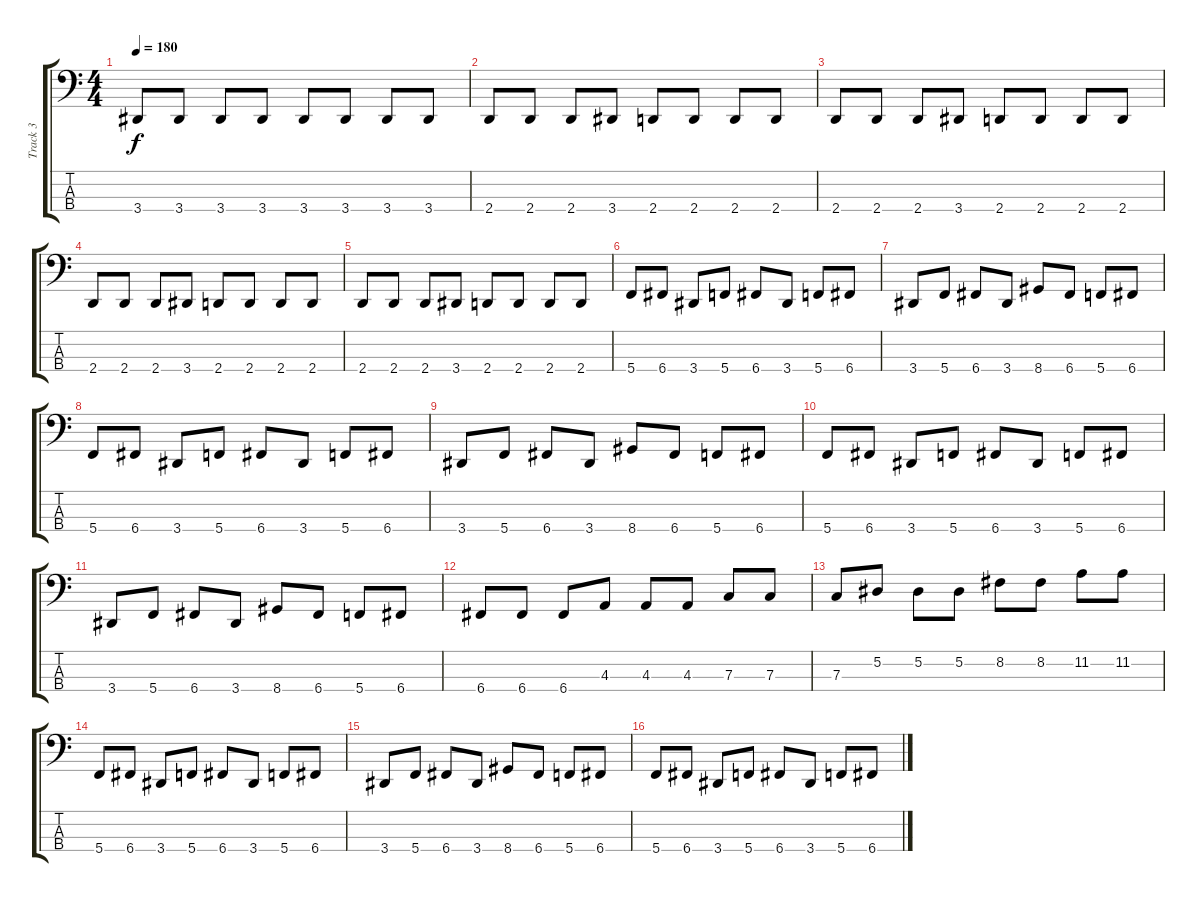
\track ("Track 3" "Track 3") {instrument electricbassfinger}
\staff {score tabs}
\tuning (Eb2 Bb1 F1 C1) {hide}
\ts (4 4)
\tempo 180
\clef f4
\ks c
3.4.8{dy f} 3.4.8 3.4.8 3.4.8 3.4.8 3.4.8 3.4.8 3.4.8 |
2.4.8 2.4.8 2.4.8 3.4.8 2.4.8 2.4.8 2.4.8 2.4.8 |
2.4.8 2.4.8 2.4.8 3.4.8 2.4.8 2.4.8 2.4.8 2.4.8 |
2.4.8 2.4.8 2.4.8 3.4.8 2.4.8 2.4.8 2.4.8 2.4.8 |
2.4.8 2.4.8 2.4.8 3.4.8 2.4.8 2.4.8 2.4.8 2.4.8 |
5.4.8{instrument slapbass1} 6.4.8 3.4.8 5.4.8 6.4.8 3.4.8 5.4.8 6.4.8 |
3.4.8 5.4.8 6.4.8 3.4.8 8.4.8 6.4.8 5.4.8 6.4.8 |
5.4.8 6.4.8 3.4.8 5.4.8 6.4.8 3.4.8 5.4.8 6.4.8 |
3.4.8 5.4.8 6.4.8 3.4.8 8.4.8 6.4.8 5.4.8 6.4.8 |
5.4.8 6.4.8 3.4.8 5.4.8 6.4.8 3.4.8 5.4.8 6.4.8 |
3.4.8 5.4.8 6.4.8 3.4.8 8.4.8 6.4.8 5.4.8 6.4.8 |
6.4.8 6.4.8 6.4.8 4.3.8 4.3.8 4.3.8 7.3.8 7.3.8 |
7.3.8 5.2.8 5.2.8 5.2.8 8.2.8 8.2.8 11.2.8 11.2.8 |
5.4.8{instrument electricbassfinger} 6.4.8 3.4.8 5.4.8 6.4.8 3.4.8 5.4.8 6.4.8 |
3.4.8 5.4.8 6.4.8 3.4.8 8.4.8 6.4.8 5.4.8 6.4.8 |
5.4.8 6.4.8 3.4.8 5.4.8 6.4.8 3.4.8 5.4.8 6.4.8
